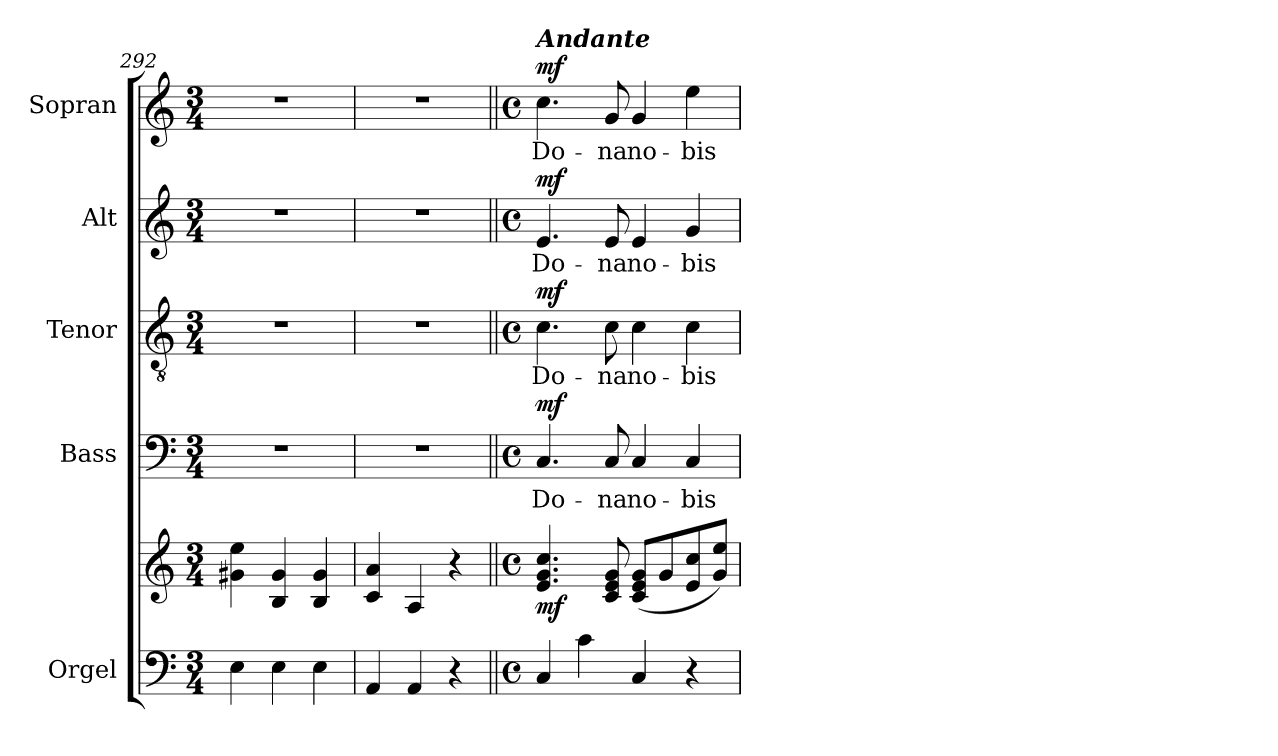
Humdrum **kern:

**kern	**kern	**dynam	**kern	**text	**dynam	**kern	**text	**dynam	**kern	**text	**dynam	**kern	**text	**dynam
*part5	*part5	*part5	*part4	*part4	*part4	*part3	*part3	*part3	*part2	*part2	*part2	*part1	*part1	*part1
*staff6	*staff5	*staff5/6	*staff4	*staff4	*staff4	*staff3	*staff3	*staff3	*staff2	*staff2	*staff2	*staff1	*staff1	*staff1
*I"Orgel	*	*	*I"Bass	*	*	*I"Tenor	*	*	*I"Alt	*	*	*I"Sopran	*	*
*I'Org.	*	*	*I'B.	*	*	*I'T.	*	*	*I'A.	*	*	*I'S.	*	*
!!LO:PB:g=z
*clefF4	*clefG2	*	*clefF4	*	*	*clefGv2	*	*	*clefG2	*	*	*clefG2	*	*
*k[]	*k[]	*	*k[]	*	*	*k[]	*	*	*k[]	*	*	*k[]	*	*
*C:	*C:	*	*C:	*	*	*C:	*	*	*C:	*	*	*C:	*	*
*M3/4	*M3/4	*	*M3/4	*	*	*M3/4	*	*	*M3/4	*	*	*M3/4	*	*
=292	=292	=292	=292	=292	=292	=292	=292	=292	=292	=292	=292	=292	=292	=292
4E\	4g#X\ 4ee\	.	2.r	.	.	2.r	.	.	2.r	.	.	2.r	.	.
4E\	4B/ 4g#/	.	.	.	.	.	.	.	.	.	.	.	.	.
4E\	4B/ 4g#/	.	.	.	.	.	.	.	.	.	.	.	.	.
=293	=293	=293	=293	=293	=293	=293	=293	=293	=293	=293	=293	=293	=293	=293
4AA/	4c/ 4a/	.	2.r	.	.	2.r	.	.	2.r	.	.	2.r	.	.
4AA/	4A/	.	.	.	.	.	.	.	.	.	.	.	.	.
4r	4r	.	.	.	.	.	.	.	.	.	.	.	.	.
=294||	=294||	=294||	=294||	=294||	=294||	=294||	=294||	=294||	=294||	=294||	=294||	=294||	=294||	=294||
*M4/4	*M4/4	*	*M4/4	*	*	*M4/4	*	*	*M4/4	*	*	*M4/4	*	*
*met(c)	*met(c)	*	*met(c)	*	*	*met(c)	*	*	*met(c)	*	*	*met(c)	*	*
!	!	!	!	!	!	!	!	!	!	!	!	!LO:TX:a:Bi:t=Andante	!	!
!	!	!LO:DY:b	!	!LO:LY:b	!LO:DY:a	!	!LO:LY:b	!LO:DY:a	!	!LO:LY:b	!LO:DY:a	!	!LO:LY:b	!LO:DY:a
4C/	4.e/ 4.g/ 4.cc/	mf	4.C/	Do-	mf	4.c\	Do-	mf	4.e/	Do-	mf	4.cc\	Do-	mf
4c\	.	.	.	.	.	.	.	.	.	.	.	.	.	.
!	!	!	!	!LO:LY:b	!	!	!LO:LY:b	!	!	!LO:LY:b	!	!	!LO:LY:b	!
.	8c/ 8e/ 8g/	.	8C/	-na	.	8c\	-na	.	8e/	-na	.	8g/	-na	.
!	!	!	!	!LO:LY:b	!	!	!LO:LY:b	!	!	!LO:LY:b	!	!	!LO:LY:b	!
4C/	(<8c/ 8e/ 8g/L	.	4C/	no-	.	4c\	no-	.	4e/	no-	.	4g/	no-	.
.	8g/	.	.	.	.	.	.	.	.	.	.	.	.	.
!	!	!	!	!LO:LY:b	!	!	!LO:LY:b	!	!	!LO:LY:b	!	!	!LO:LY:b	!
4r	8e/ 8cc/	.	4C/	-bis	.	4c\	-bis	.	4g/	-bis	.	4ee\	-bis	.
.	8g/ 8ee/J)	.	.	.	.	.	.	.	.	.	.	.	.	.
=	=	=	=	=	=	=	=	=	=	=	=	=	=	=
*-	*-	*-	*-	*-	*-	*-	*-	*-	*-	*-	*-	*-	*-	*-
